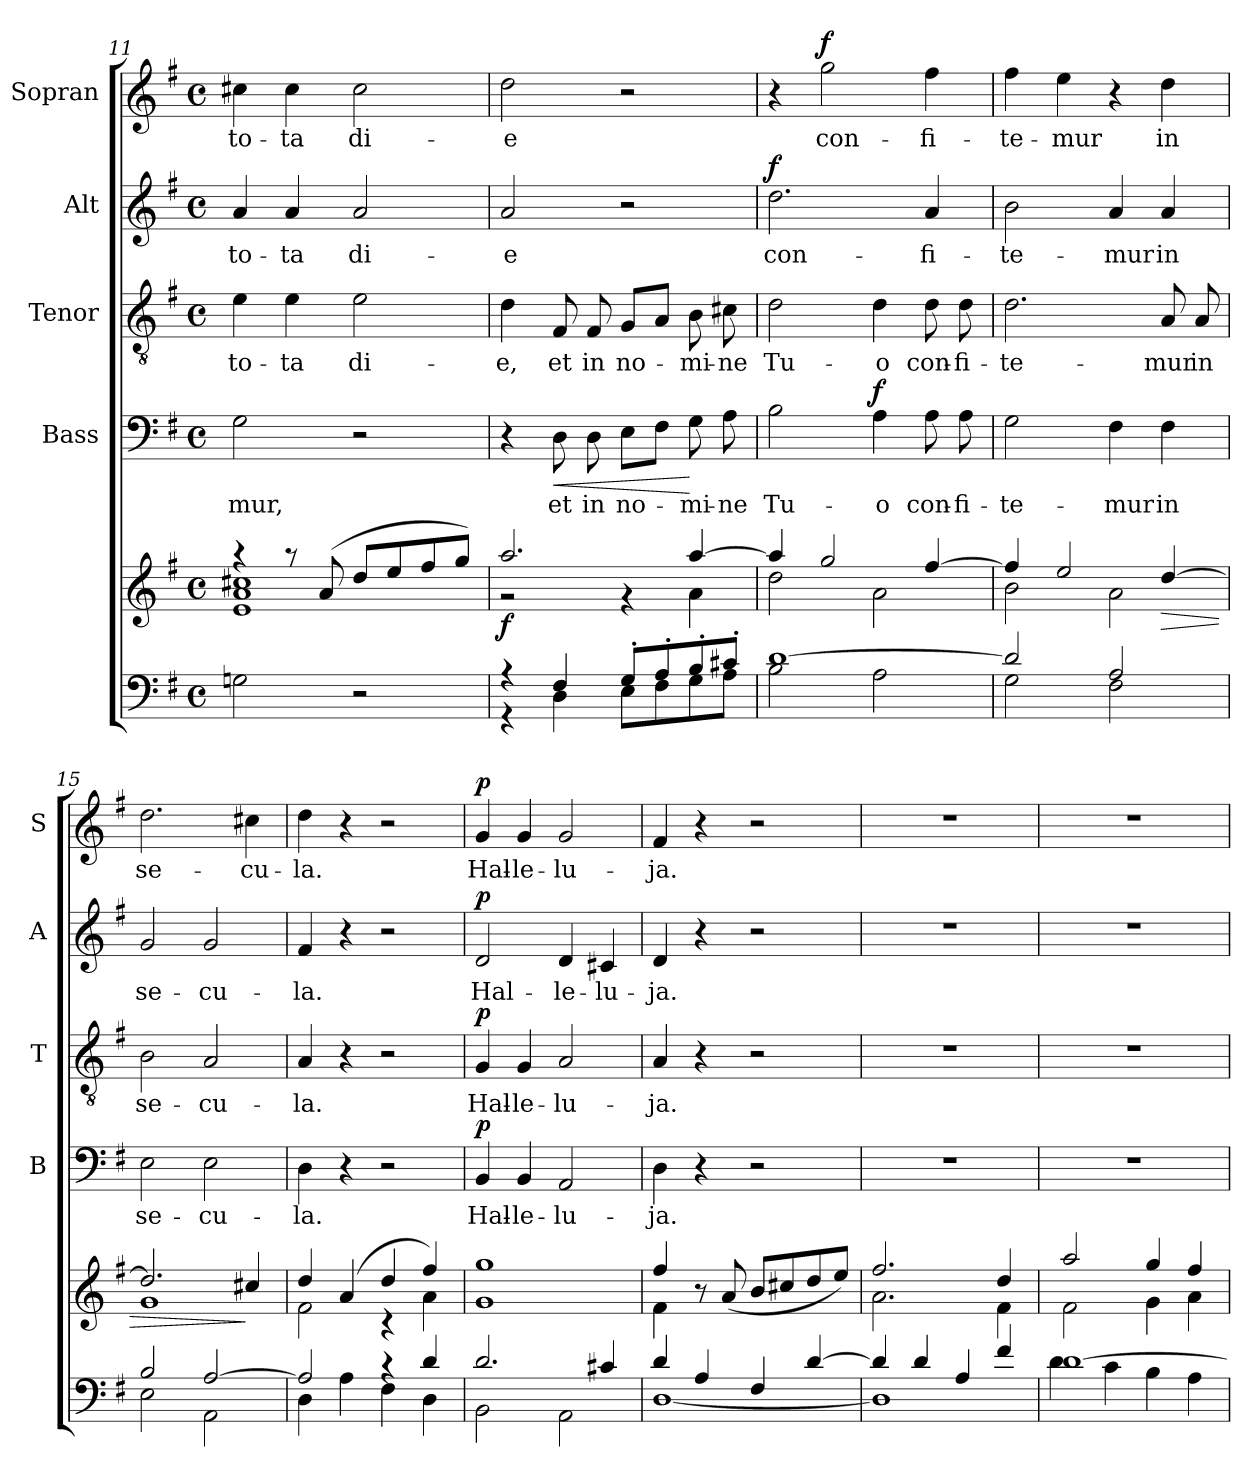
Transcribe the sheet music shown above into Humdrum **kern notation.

**kern	**kern	**dynam	**kern	**text	**dynam	**kern	**text	**dynam	**kern	**text	**dynam	**kern	**text	**dynam
*part5	*part5	*part5	*part4	*part4	*part4	*part3	*part3	*part3	*part2	*part2	*part2	*part1	*part1	*part1
*staff6	*staff5	*staff5/6	*staff4	*staff4	*staff4	*staff3	*staff3	*staff3	*staff2	*staff2	*staff2	*staff1	*staff1	*staff1
*	*	*	*I"Bass	*	*	*I"Tenor	*	*	*I"Alt	*	*	*I"Sopran	*	*
*	*	*	*I'B	*	*	*I'T	*	*	*I'A	*	*	*I'S	*	*
!!LO:PB:g=z
*clefF4	*clefG2	*	*clefF4	*	*	*clefGv2	*	*	*clefG2	*	*	*clefG2	*	*
*k[f#]	*k[f#]	*	*k[f#]	*	*	*k[f#]	*	*	*k[f#]	*	*	*k[f#]	*	*
*G:	*G:	*	*G:	*	*	*G:	*	*	*G:	*	*	*G:	*	*
*M4/4	*M4/4	*	*M4/4	*	*	*M4/4	*	*	*M4/4	*	*	*M4/4	*	*
*met(c)	*met(c)	*	*met(c)	*	*	*met(c)	*	*	*met(c)	*	*	*met(c)	*	*
=11	=11	=11	=11	=11	=11	=11	=11	=11	=11	=11	=11	=11	=11	=11
*	*^	*	*	*	*	*	*	*	*	*	*	*	*	*
!	!	!	!	!	!LO:LY:b	!	!	!LO:LY:b	!	!	!LO:LY:b	!	!	!LO:LY:b	!
2Gn\	4raa	1e 1a 1cc#X	.	2G\	-mur,	.	4e\	to-	.	4a/	to-	.	4cc#X\	to-	.
!	!	!	!	!	!	!	!	!LO:LY:b	!	!	!LO:LY:b	!	!	!LO:LY:b	!
.	8raa	.	.	.	.	.	4e\	-ta	.	4a/	-ta	.	4cc#\	-ta	.
.	(>8a/	.	.	.	.	.	.	.	.	.	.	.	.	.	.
!	!	!	!	!	!	!	!	!LO:LY:b	!	!	!LO:LY:b	!	!	!LO:LY:b	!
2r	8dd/L	.	.	2r	.	.	2e\	di-	.	2a/	di-	.	2cc#\	di-	.
.	8ee/	.	.	.	.	.	.	.	.	.	.	.	.	.	.
.	8ff#/	.	.	.	.	.	.	.	.	.	.	.	.	.	.
.	8gg/J)	.	.	.	.	.	.	.	.	.	.	.	.	.	.
!!LO:LB:g=z
=12	=12	=12	=12	=12	=12	=12	=12	=12	=12	=12	=12	=12	=12	=12	=12
*^	*	*	*	*	*	*	*	*	*	*	*	*	*	*	*
!	!	!	!	!LO:DY:b	!	!	!	!	!LO:LY:b	!	!	!LO:LY:b	!	!	!LO:LY:b	!
4r	4r	2.aa/	2rg	f	4r	.	.	4d\	-e,	.	2a/	-e	.	2dd\	-e	.
!	!	!	!	!	!	!LO:LY:b	!LO:HP:b	!	!LO:LY:b	!	!	!	!	!	!	!
4F#/	4D\	.	.	.	8D\	et	<	8F#/	et	.	.	.	.	.	.	.
!	!	!	!	!	!	!LO:LY:b	!	!	!LO:LY:b	!	!	!	!	!	!	!
.	.	.	.	.	8D\	in	.	8F#/	in	.	.	.	.	.	.	.
!	!	!	!	!	!	!LO:LY:b	!	!	!LO:LY:b	!	!	!	!	!	!	!
8G'>/L	8E\L	.	4rg	.	8E\L	no-	.	8G/L	no-	.	2r	.	.	2r	.	.
8A'>/	8F#\	.	.	.	8F#\J	.	.	8A/J	.	.	.	.	.	.	.	.
!	!	!	!	!	!	!LO:LY:b	!	!	!LO:LY:b	!	!	!	!	!	!	!
8B'</	8G\	[>4aa/	4a\	.	8G\	-mi-	[	8B\	-mi-	.	.	.	.	.	.	.
!	!	!	!	!	!	!LO:LY:b	!	!	!LO:LY:b	!	!	!	!	!	!	!
8c#X'</J	8A\J	.	.	.	8A\	-ne	.	8c#X\	-ne	.	.	.	.	.	.	.
!!LO:PB:g=z
=13	=13	=13	=13	=13	=13	=13	=13	=13	=13	=13	=13	=13	=13	=13	=13	=13
!	!	!	!	!	!	!LO:LY:b	!	!	!LO:LY:b	!	!	!LO:LY:b	!LO:DY:a	!	!	!
[>1d	2B\	4aa/]	2dd\	.	2B\	Tu-	.	2d\	Tu-	.	2.dd\	con-	f	4r	.	.
!	!	!	!	!	!	!	!	!	!	!	!	!	!	!	!LO:LY:b	!LO:DY:a
.	.	2gg/	.	.	.	.	.	.	.	.	.	.	.	2gg\	con-	f
!	!	!	!	!	!	!LO:LY:b	!LO:DY:a	!	!LO:LY:b	!	!	!	!	!	!	!
.	2A\	.	2a\	.	4A\	-o	f	4d\	-o	.	.	.	.	.	.	.
!	!	!	!	!	!	!LO:LY:b	!	!	!LO:LY:b	!	!	!LO:LY:b	!	!	!LO:LY:b	!
.	.	[>4ff#/	.	.	8A\	con-	.	8d\	con-	.	4a/	-fi-	.	4ff#\	-fi-	.
!	!	!	!	!	!	!LO:LY:b	!	!	!LO:LY:b	!	!	!	!	!	!	!
.	.	.	.	.	8A\	-fi-	.	8d\	-fi-	.	.	.	.	.	.	.
!!LO:LB:g=z
=14	=14	=14	=14	=14	=14	=14	=14	=14	=14	=14	=14	=14	=14	=14	=14	=14
!	!	!	!	!	!	!LO:LY:b	!	!	!LO:LY:b	!	!	!LO:LY:b	!	!	!LO:LY:b	!
2d/]	2G\	4ff#/]	2b\	.	2G\	-te-	.	2.d\	-te-	.	2b\	-te-	.	4ff#\	-te-	.
!	!	!	!	!	!	!	!	!	!	!	!	!	!	!	!LO:LY:b	!
.	.	2ee/	.	.	.	.	.	.	.	.	.	.	.	4ee\	-mur	.
!	!	!	!	!	!	!LO:LY:b	!	!	!	!	!	!LO:LY:b	!	!	!	!
2A/	2F#\	.	2a\	.	4F#\	-mur	.	.	.	.	4a/	-mur	.	4r	.	.
!	!	!	!	!LO:HP:b	!	!LO:LY:b	!	!	!LO:LY:b	!	!	!LO:LY:b	!	!	!LO:LY:b	!
.	.	[>4dd/	.	>	4F#\	in	.	8A/	-mur	.	4a/	in	.	4dd\	in	.
!	!	!	!	!	!	!	!	!	!LO:LY:b	!	!	!	!	!	!	!
.	.	.	.	.	.	.	.	8A/	in	.	.	.	.	.	.	.
!!LO:PB:g=z
=15	=15	=15	=15	=15	=15	=15	=15	=15	=15	=15	=15	=15	=15	=15	=15	=15
!	!	!	!	!	!	!LO:LY:b	!	!	!LO:LY:b	!	!	!LO:LY:b	!	!	!LO:LY:b	!
2B/	2E\	2.dd/]	1g	.	2E\	se-	.	2B\	se-	.	2g/	se-	.	2.dd\	se-	.
!	!	!	!	!	!	!LO:LY:b	!	!	!LO:LY:b	!	!	!LO:LY:b	!	!	!	!
[>2A/	2AA\	.	.	.	2E\	-cu-	.	2A/	-cu-	.	2g/	-cu-	.	.	.	.
!	!	!	!	!	!	!	!	!	!	!	!	!	!	!	!LO:LY:b	!
.	.	4cc#X/	.	]	.	.	.	.	.	.	.	.	.	4cc#X\	-cu-	.
!!LO:LB:g=z
=16	=16	=16	=16	=16	=16	=16	=16	=16	=16	=16	=16	=16	=16	=16	=16	=16
!	!	!	!	!	!	!LO:LY:b	!	!	!LO:LY:b	!	!	!LO:LY:b	!	!	!LO:LY:b	!
2A/]	4D\	4dd/	2f#\	.	4D\	-la.	.	4A/	-la.	.	4f#/	-la.	.	4dd\	-la.	.
.	4A\	(4a/	.	.	4r	.	.	4r	.	.	4r	.	.	4r	.	.
4rc	4F#\	4dd/	4rc	.	2r	.	.	2r	.	.	2r	.	.	2r	.	.
4d/	4D\	4ff#/)	4a\	.	.	.	.	.	.	.	.	.	.	.	.	.
!!LO:PB:g=z
=17	=17	=17	=17	=17	=17	=17	=17	=17	=17	=17	=17	=17	=17	=17	=17	=17
!	!	!	!	!	!	!LO:LY:b	!LO:DY:a	!	!LO:LY:b	!LO:DY:a	!	!LO:LY:b	!LO:DY:a	!	!LO:LY:b	!LO:DY:a
2.d/	2BB\	1gg	1g	.	4BB/	Hal-	p	4G/	Hal-	p	2d/	Hal-	p	4g/	Hal-	p
!	!	!	!	!	!	!LO:LY:b	!	!	!LO:LY:b	!	!	!	!	!	!LO:LY:b	!
.	.	.	.	.	4BB/	-le-	.	4G/	-le-	.	.	.	.	4g/	-le-	.
!	!	!	!	!	!	!LO:LY:b	!	!	!LO:LY:b	!	!	!LO:LY:b	!	!	!LO:LY:b	!
.	2AA\	.	.	.	2AA/	-lu-	.	2A/	-lu-	.	4d/	-le-	.	2g/	-lu-	.
!	!	!	!	!	!	!	!	!	!	!	!	!LO:LY:b	!	!	!	!
4c#X/	.	.	.	.	.	.	.	.	.	.	4c#X/	-lu-	.	.	.	.
!!LO:LB:g=z
=18	=18	=18	=18	=18	=18	=18	=18	=18	=18	=18	=18	=18	=18	=18	=18	=18
!	!	!	!	!	!	!LO:LY:b	!	!	!LO:LY:b	!	!	!LO:LY:b	!	!	!LO:LY:b	!
4d/	[<1D	4ff#/	4f#\	.	4D\	-ja.	.	4A/	-ja.	.	4d/	-ja.	.	4f#/	-ja.	.
4A/	.	8r	2.ryy	.	4r	.	.	4r	.	.	4r	.	.	4r	.	.
.	.	(8a/	.	.	.	.	.	.	.	.	.	.	.	.	.	.
4F#/	.	8b/L	.	.	2r	.	.	2r	.	.	2r	.	.	2r	.	.
.	.	8cc#X/	.	.	.	.	.	.	.	.	.	.	.	.	.	.
[>4d/	.	8dd/	.	.	.	.	.	.	.	.	.	.	.	.	.	.
.	.	8ee/J)	.	.	.	.	.	.	.	.	.	.	.	.	.	.
!!LO:PB:g=z
=19	=19	=19	=19	=19	=19	=19	=19	=19	=19	=19	=19	=19	=19	=19	=19	=19
4d/]	1D]	2.ff#/	2.a\	.	1r	.	.	1r	.	.	1r	.	.	1r	.	.
4d/	.	.	.	.	.	.	.	.	.	.	.	.	.	.	.	.
4A/	.	.	.	.	.	.	.	.	.	.	.	.	.	.	.	.
4f#/	.	4dd/	4f#\	.	.	.	.	.	.	.	.	.	.	.	.	.
!!LO:LB:g=z
=20	=20	=20	=20	=20	=20	=20	=20	=20	=20	=20	=20	=20	=20	=20	=20	=20
[>1d	4d\	2aa/	2f#\	.	1r	.	.	1r	.	.	1r	.	.	1r	.	.
.	4c\	.	.	.	.	.	.	.	.	.	.	.	.	.	.	.
.	4B\	4gg/	4g\	.	.	.	.	.	.	.	.	.	.	.	.	.
.	4A\	4ff#/	4a\	.	.	.	.	.	.	.	.	.	.	.	.	.
*v	*v	*	*	*	*	*	*	*	*	*	*	*	*	*	*	*
*	*v	*v	*	*	*	*	*	*	*	*	*	*	*	*	*
=	=	=	=	=	=	=	=	=	=	=	=	=	=	=
*-	*-	*-	*-	*-	*-	*-	*-	*-	*-	*-	*-	*-	*-	*-
